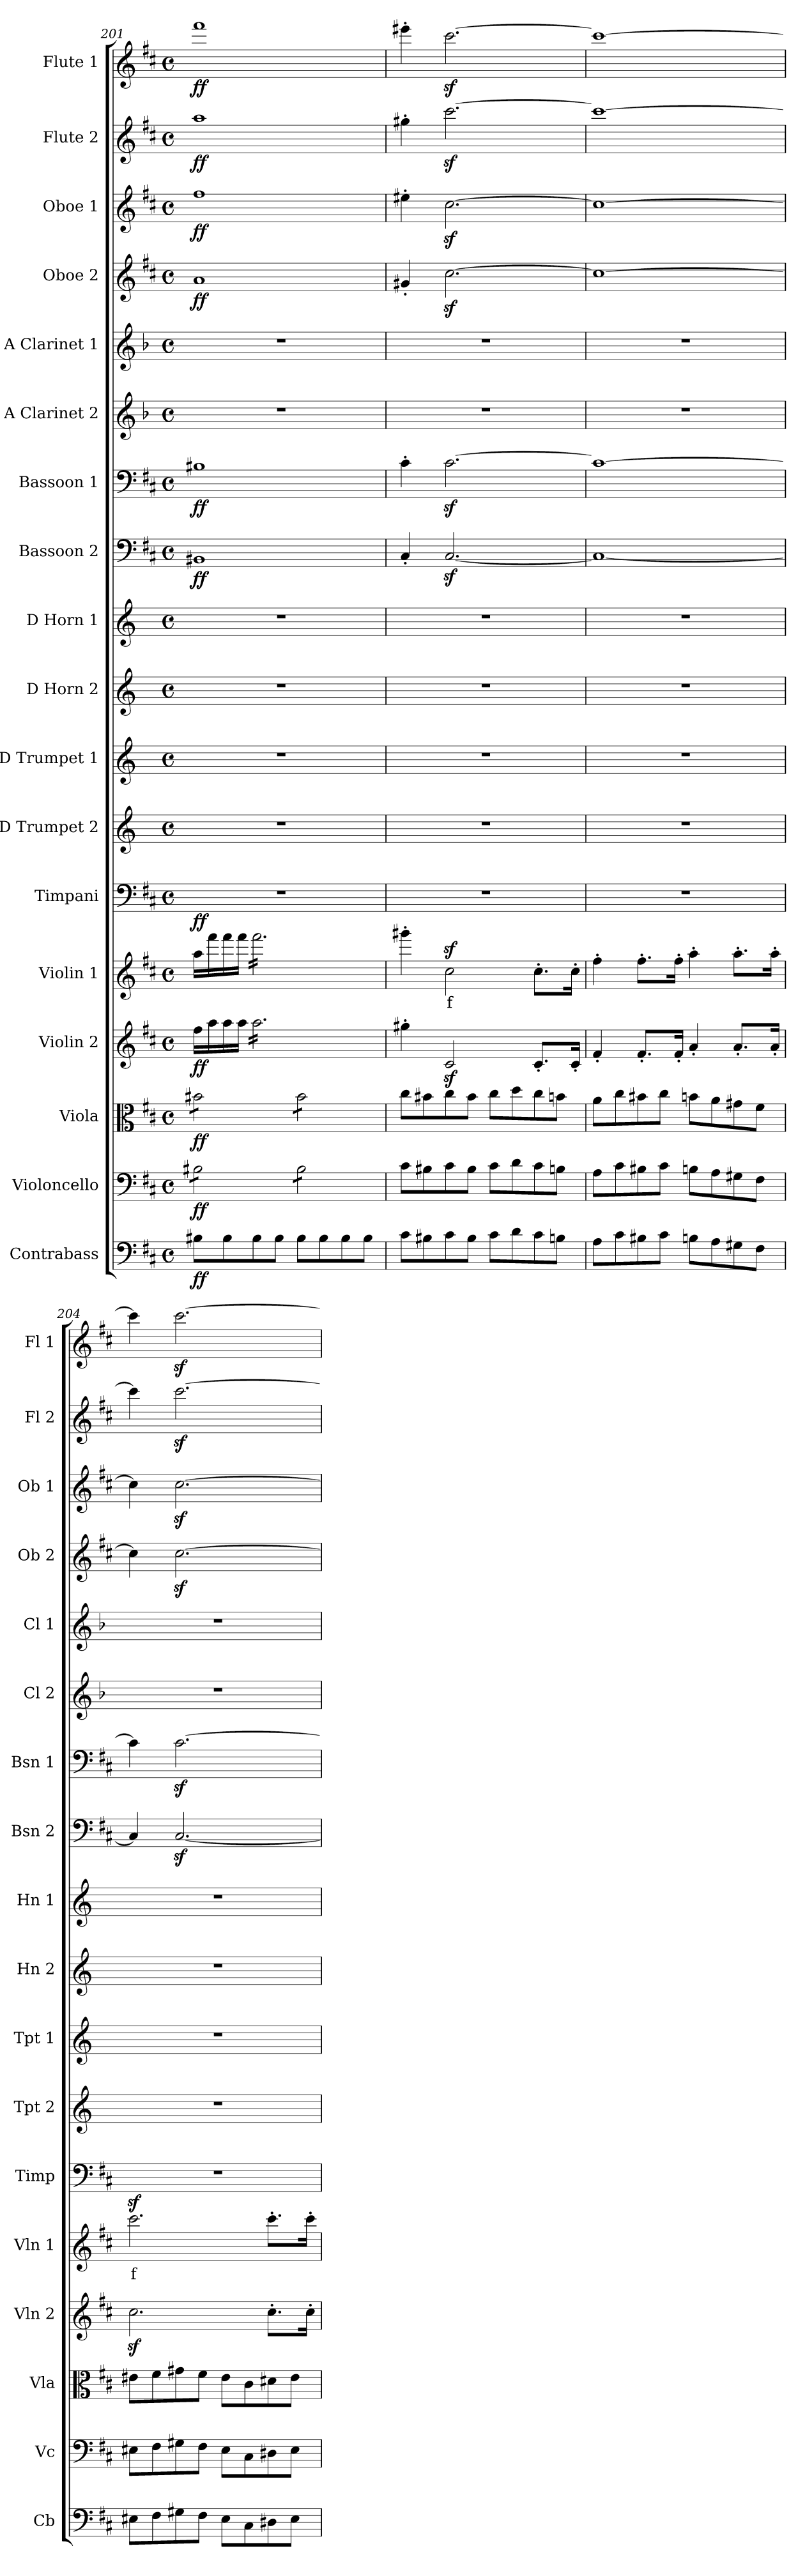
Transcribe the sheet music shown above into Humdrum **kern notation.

**kern	**dynam	**kern	**dynam	**kern	**dynam	**kern	**dynam	**kern	**text	**dynam	**kern	**kern	**kern	**kern	**kern	**kern	**dynam	**kern	**dynam	**kern	**kern	**kern	**dynam	**kern	**dynam	**kern	**dynam	**kern	**dynam
*part18	*part18	*part17	*part17	*part16	*part16	*part15	*part15	*part14	*part14	*part14	*part13	*part12	*part11	*part10	*part9	*part8	*part8	*part7	*part7	*part6	*part5	*part4	*part4	*part3	*part3	*part2	*part2	*part1	*part1
*staff18	*staff18	*staff17	*staff17	*staff16	*staff16	*staff15	*staff15	*staff14	*staff14	*staff14	*staff13	*staff12	*staff11	*staff10	*staff9	*staff8	*staff8	*staff7	*staff7	*staff6	*staff5	*staff4	*staff4	*staff3	*staff3	*staff2	*staff2	*staff1	*staff1
*I"Contrabass	*	*I"Violoncello	*	*I"Viola	*	*I"Violin 2	*	*I"Violin 1	*	*	*I"Timpani	*I"D Trumpet 2	*I"D Trumpet 1	*I"D Horn 2	*I"D Horn 1	*I"Bassoon 2	*	*I"Bassoon 1	*	*I"A Clarinet 2	*I"A Clarinet 1	*I"Oboe 2	*	*I"Oboe 1	*	*I"Flute 2	*	*I"Flute 1	*
*I'Cb	*	*I'Vc	*	*I'Vla	*	*I'Vln 2	*	*I'Vln 1	*	*	*I'Timp	*I'Tpt 2	*I'Tpt 1	*I'Hn 2	*I'Hn 1	*I'Bsn 2	*	*I'Bsn 1	*	*I'Cl 2	*I'Cl 1	*I'Ob 2	*	*I'Ob 1	*	*I'Fl 2	*	*I'Fl 1	*
!!LO:PB:g=z
*clefF4	*	*clefF4	*	*clefC3	*	*clefG2	*	*clefG2	*	*	*clefF4	*clefG2	*clefG2	*clefG2	*clefG2	*clefF4	*	*clefF4	*	*clefG2	*clefG2	*clefG2	*	*clefG2	*	*clefG2	*	*clefG2	*
*ITrd7c12	*	*	*	*	*	*	*	*	*	*	*	*ITrd-1c-2	*ITrd-1c-2	*ITrd6c10	*ITrd6c10	*	*	*	*	*ITrd2c3	*ITrd2c3	*	*	*	*	*	*	*	*
*k[f#c#]	*	*k[f#c#]	*	*k[f#c#]	*	*k[f#c#]	*	*k[f#c#]	*	*	*k[f#c#]	*k[f#c#]	*k[f#c#]	*k[f#c#]	*k[f#c#]	*k[f#c#]	*	*k[f#c#]	*	*k[f#c#]	*k[f#c#]	*k[f#c#]	*	*k[f#c#]	*	*k[f#c#]	*	*k[f#c#]	*
*M4/4	*	*M4/4	*	*M4/4	*	*M4/4	*	*M4/4	*	*	*M4/4	*M4/4	*M4/4	*M4/4	*M4/4	*M4/4	*	*M4/4	*	*M4/4	*M4/4	*M4/4	*	*M4/4	*	*M4/4	*	*M4/4	*
*met(c)	*	*met(c)	*	*met(c)	*	*met(c)	*	*met(c)	*	*	*met(c)	*met(c)	*met(c)	*met(c)	*met(c)	*met(c)	*	*met(c)	*	*met(c)	*met(c)	*met(c)	*	*met(c)	*	*met(c)	*	*met(c)	*
=201	=201	=201	=201	=201	=201	=201	=201	=201	=201	=201	=201	=201	=201	=201	=201	=201	=201	=201	=201	=201	=201	=201	=201	=201	=201	=201	=201	=201	=201
!	!LO:DY:b	!	!LO:DY:b	!	!LO:DY:b	!	!LO:DY:b	!	!	!LO:DY:b	!	!	!	!	!	!	!LO:DY:b	!	!LO:DY:b	!	!	!	!LO:DY:b	!	!LO:DY:b	!	!LO:DY:b	!	!LO:DY:b
*	*	*tremolo	*	*	*	*	*	*	*	*	*	*	*	*	*	*	*	*	*	*	*	*	*	*	*	*	*	*	*
*	*	*	*	*tremolo	*	*	*	*	*	*	*	*	*	*	*	*	*	*	*	*	*	*	*	*	*	*	*	*	*
8BB#X\L	ff	8B#X\L	ff	8b#X\L	ff	16ff#\LL	ff	16aa\LL	.	ff	1r	1r	1r	1r	1r	1BB#X	ff	1B#X	ff	1r	1r	1a	ff	1ff#	ff	1aa	ff	1fff#	ff
.	.	.	.	.	.	16aa\	.	16fff#\	.	.	.	.	.	.	.	.	.	.	.	.	.	.	.	.	.	.	.	.	.
8BB#\	.	8B#X\	.	8b#X\	.	16aa\	.	16fff#\	.	.	.	.	.	.	.	.	.	.	.	.	.	.	.	.	.	.	.	.	.
.	.	.	.	.	.	16aa\JJ	.	16fff#\JJ	.	.	.	.	.	.	.	.	.	.	.	.	.	.	.	.	.	.	.	.	.
*	*	*	*	*	*	*tremolo	*	*	*	*	*	*	*	*	*	*	*	*	*	*	*	*	*	*	*	*	*	*	*
*	*	*	*	*	*	*	*	*tremolo	*	*	*	*	*	*	*	*	*	*	*	*	*	*	*	*	*	*	*	*	*
8BB#\	.	8B#X\	.	8b#X\	.	16aa\LL	.	16fff#\LL	.	.	.	.	.	.	.	.	.	.	.	.	.	.	.	.	.	.	.	.	.
.	.	.	.	.	.	16aa\	.	16fff#\	.	.	.	.	.	.	.	.	.	.	.	.	.	.	.	.	.	.	.	.	.
8BB#\J	.	8B#X\J	.	8b#X\J	.	16aa\	.	16fff#\	.	.	.	.	.	.	.	.	.	.	.	.	.	.	.	.	.	.	.	.	.
.	.	.	.	.	.	16aa\	.	16fff#\	.	.	.	.	.	.	.	.	.	.	.	.	.	.	.	.	.	.	.	.	.
8BB#\L	.	8B#\L	.	8b#\L	.	16aa\	.	16fff#\	.	.	.	.	.	.	.	.	.	.	.	.	.	.	.	.	.	.	.	.	.
.	.	.	.	.	.	16aa\	.	16fff#\	.	.	.	.	.	.	.	.	.	.	.	.	.	.	.	.	.	.	.	.	.
8BB#\	.	8B#\	.	8b#\	.	16aa\	.	16fff#\	.	.	.	.	.	.	.	.	.	.	.	.	.	.	.	.	.	.	.	.	.
.	.	.	.	.	.	16aa\	.	16fff#\	.	.	.	.	.	.	.	.	.	.	.	.	.	.	.	.	.	.	.	.	.
8BB#\	.	8B#\	.	8b#\	.	16aa\	.	16fff#\	.	.	.	.	.	.	.	.	.	.	.	.	.	.	.	.	.	.	.	.	.
.	.	.	.	.	.	16aa\	.	16fff#\	.	.	.	.	.	.	.	.	.	.	.	.	.	.	.	.	.	.	.	.	.
8BB#\J	.	8B#\J	.	8b#\J	.	16aa\	.	16fff#\	.	.	.	.	.	.	.	.	.	.	.	.	.	.	.	.	.	.	.	.	.
*	*	*	*	*Xtremolo	*	*	*	*	*	*	*	*	*	*	*	*	*	*	*	*	*	*	*	*	*	*	*	*	*
*	*	*Xtremolo	*	*	*	*	*	*	*	*	*	*	*	*	*	*	*	*	*	*	*	*	*	*	*	*	*	*	*
.	.	.	.	.	.	16aa\JJ	.	16fff#\JJ	.	.	.	.	.	.	.	.	.	.	.	.	.	.	.	.	.	.	.	.	.
*	*	*	*	*	*	*	*	*Xtremolo	*	*	*	*	*	*	*	*	*	*	*	*	*	*	*	*	*	*	*	*	*
*	*	*	*	*	*	*Xtremolo	*	*	*	*	*	*	*	*	*	*	*	*	*	*	*	*	*	*	*	*	*	*	*
=202	=202	=202	=202	=202	=202	=202	=202	=202	=202	=202	=202	=202	=202	=202	=202	=202	=202	=202	=202	=202	=202	=202	=202	=202	=202	=202	=202	=202	=202
8C#\L	.	8c#\L	.	8cc#\L	.	4gg#X'\	.	4ggg#X'\	.	.	1r	1r	1r	1r	1r	4C#'/	.	4c#'\	.	1r	1r	4g#X'/	.	4ee#X'\	.	4gg#X'\	.	4eee#X'\	.
8BB#X\	.	8B#X\	.	8b#X\	.	.	.	.	.	.	.	.	.	.	.	.	.	.	.	.	.	.	.	.	.	.	.	.	.
!	!	!	!	!	!	!	!	!	!LO:LY:b:color=#FF0000	!	!	!	!	!	!	!	!	!	!	!	!	!	!	!	!	!	!	!	!
8C#\	.	8c#\	.	8cc#\	.	2c#z</	.	2cc#z<\	f	.	.	.	.	.	.	[2.C#z</	.	[2.c#z<\	.	.	.	[2.cc#z<\	.	[2.cc#z<\	.	[2.ccc#z<\	.	[2.ccc#z<\	.
8BB#\J	.	8B#\J	.	8b#\J	.	.	.	.	.	.	.	.	.	.	.	.	.	.	.	.	.	.	.	.	.	.	.	.	.
8C#\L	.	8c#\L	.	8cc#\L	.	.	.	.	.	.	.	.	.	.	.	.	.	.	.	.	.	.	.	.	.	.	.	.	.
8D\	.	8d\	.	8dd\	.	.	.	.	.	.	.	.	.	.	.	.	.	.	.	.	.	.	.	.	.	.	.	.	.
8C#\	.	8c#\	.	8cc#\	.	8.c#'/L	.	8.cc#'\L	.	.	.	.	.	.	.	.	.	.	.	.	.	.	.	.	.	.	.	.	.
8BBn\J	.	8Bn\J	.	8bn\J	.	.	.	.	.	.	.	.	.	.	.	.	.	.	.	.	.	.	.	.	.	.	.	.	.
.	.	.	.	.	.	16c#'/Jk	.	16cc#'\Jk	.	.	.	.	.	.	.	.	.	.	.	.	.	.	.	.	.	.	.	.	.
=203	=203	=203	=203	=203	=203	=203	=203	=203	=203	=203	=203	=203	=203	=203	=203	=203	=203	=203	=203	=203	=203	=203	=203	=203	=203	=203	=203	=203	=203
8AA\L	.	8A\L	.	8a\L	.	4f#'/	.	4ff#'\	.	.	1r	1r	1r	1r	1r	1C#_	.	1c#_	.	1r	1r	1cc#_	.	1cc#_	.	1ccc#_	.	1ccc#_	.
8C#\	.	8c#\	.	8cc#\	.	.	.	.	.	.	.	.	.	.	.	.	.	.	.	.	.	.	.	.	.	.	.	.	.
8BB#X\	.	8B#X\	.	8b#X\	.	8.f#'/L	.	8.ff#'\L	.	.	.	.	.	.	.	.	.	.	.	.	.	.	.	.	.	.	.	.	.
8C#\J	.	8c#\J	.	8cc#\J	.	.	.	.	.	.	.	.	.	.	.	.	.	.	.	.	.	.	.	.	.	.	.	.	.
.	.	.	.	.	.	16f#'/Jk	.	16ff#'\Jk	.	.	.	.	.	.	.	.	.	.	.	.	.	.	.	.	.	.	.	.	.
8BBn\L	.	8Bn\L	.	8bn\L	.	4a'/	.	4aa'\	.	.	.	.	.	.	.	.	.	.	.	.	.	.	.	.	.	.	.	.	.
8AA\	.	8A\	.	8a\	.	.	.	.	.	.	.	.	.	.	.	.	.	.	.	.	.	.	.	.	.	.	.	.	.
8GG#X\	.	8G#X\	.	8g#X\	.	8.a'/L	.	8.aa'\L	.	.	.	.	.	.	.	.	.	.	.	.	.	.	.	.	.	.	.	.	.
8FF#\J	.	8F#\J	.	8f#\J	.	.	.	.	.	.	.	.	.	.	.	.	.	.	.	.	.	.	.	.	.	.	.	.	.
.	.	.	.	.	.	16a'/Jk	.	16aa'\Jk	.	.	.	.	.	.	.	.	.	.	.	.	.	.	.	.	.	.	.	.	.
=204	=204	=204	=204	=204	=204	=204	=204	=204	=204	=204	=204	=204	=204	=204	=204	=204	=204	=204	=204	=204	=204	=204	=204	=204	=204	=204	=204	=204	=204
!	!	!	!	!	!	!	!	!	!LO:LY:b:color=#FF0000	!	!	!	!	!	!	!	!	!	!	!	!	!	!	!	!	!	!	!	!
8EE#X\L	.	8E#X\L	.	8e#X\L	.	2.cc#z<\	.	2.ccc#z<\	f	.	1r	1r	1r	1r	1r	4C#/]	.	4c#\]	.	1r	1r	4cc#\]	.	4cc#\]	.	4ccc#\]	.	4ccc#\]	.
8FF#\	.	8F#\	.	8f#\	.	.	.	.	.	.	.	.	.	.	.	.	.	.	.	.	.	.	.	.	.	.	.	.	.
8GG#X\	.	8G#X\	.	8g#X\	.	.	.	.	.	.	.	.	.	.	.	[2.C#z</	.	[2.c#z<\	.	.	.	[2.cc#z<\	.	[2.cc#z<\	.	[2.ccc#z<\	.	[2.ccc#z<\	.
8FF#\J	.	8F#\J	.	8f#\J	.	.	.	.	.	.	.	.	.	.	.	.	.	.	.	.	.	.	.	.	.	.	.	.	.
8EE#\L	.	8E#\L	.	8e#\L	.	.	.	.	.	.	.	.	.	.	.	.	.	.	.	.	.	.	.	.	.	.	.	.	.
8CC#\	.	8C#\	.	8c#\	.	.	.	.	.	.	.	.	.	.	.	.	.	.	.	.	.	.	.	.	.	.	.	.	.
8DD#X\	.	8D#X\	.	8d#X\	.	8.cc#'\L	.	8.ccc#'\L	.	.	.	.	.	.	.	.	.	.	.	.	.	.	.	.	.	.	.	.	.
8EE#\J	.	8E#\J	.	8e#\J	.	.	.	.	.	.	.	.	.	.	.	.	.	.	.	.	.	.	.	.	.	.	.	.	.
.	.	.	.	.	.	16cc#'\Jk	.	16ccc#'\Jk	.	.	.	.	.	.	.	.	.	.	.	.	.	.	.	.	.	.	.	.	.
=	=	=	=	=	=	=	=	=	=	=	=	=	=	=	=	=	=	=	=	=	=	=	=	=	=	=	=	=	=
*-	*-	*-	*-	*-	*-	*-	*-	*-	*-	*-	*-	*-	*-	*-	*-	*-	*-	*-	*-	*-	*-	*-	*-	*-	*-	*-	*-	*-	*-
